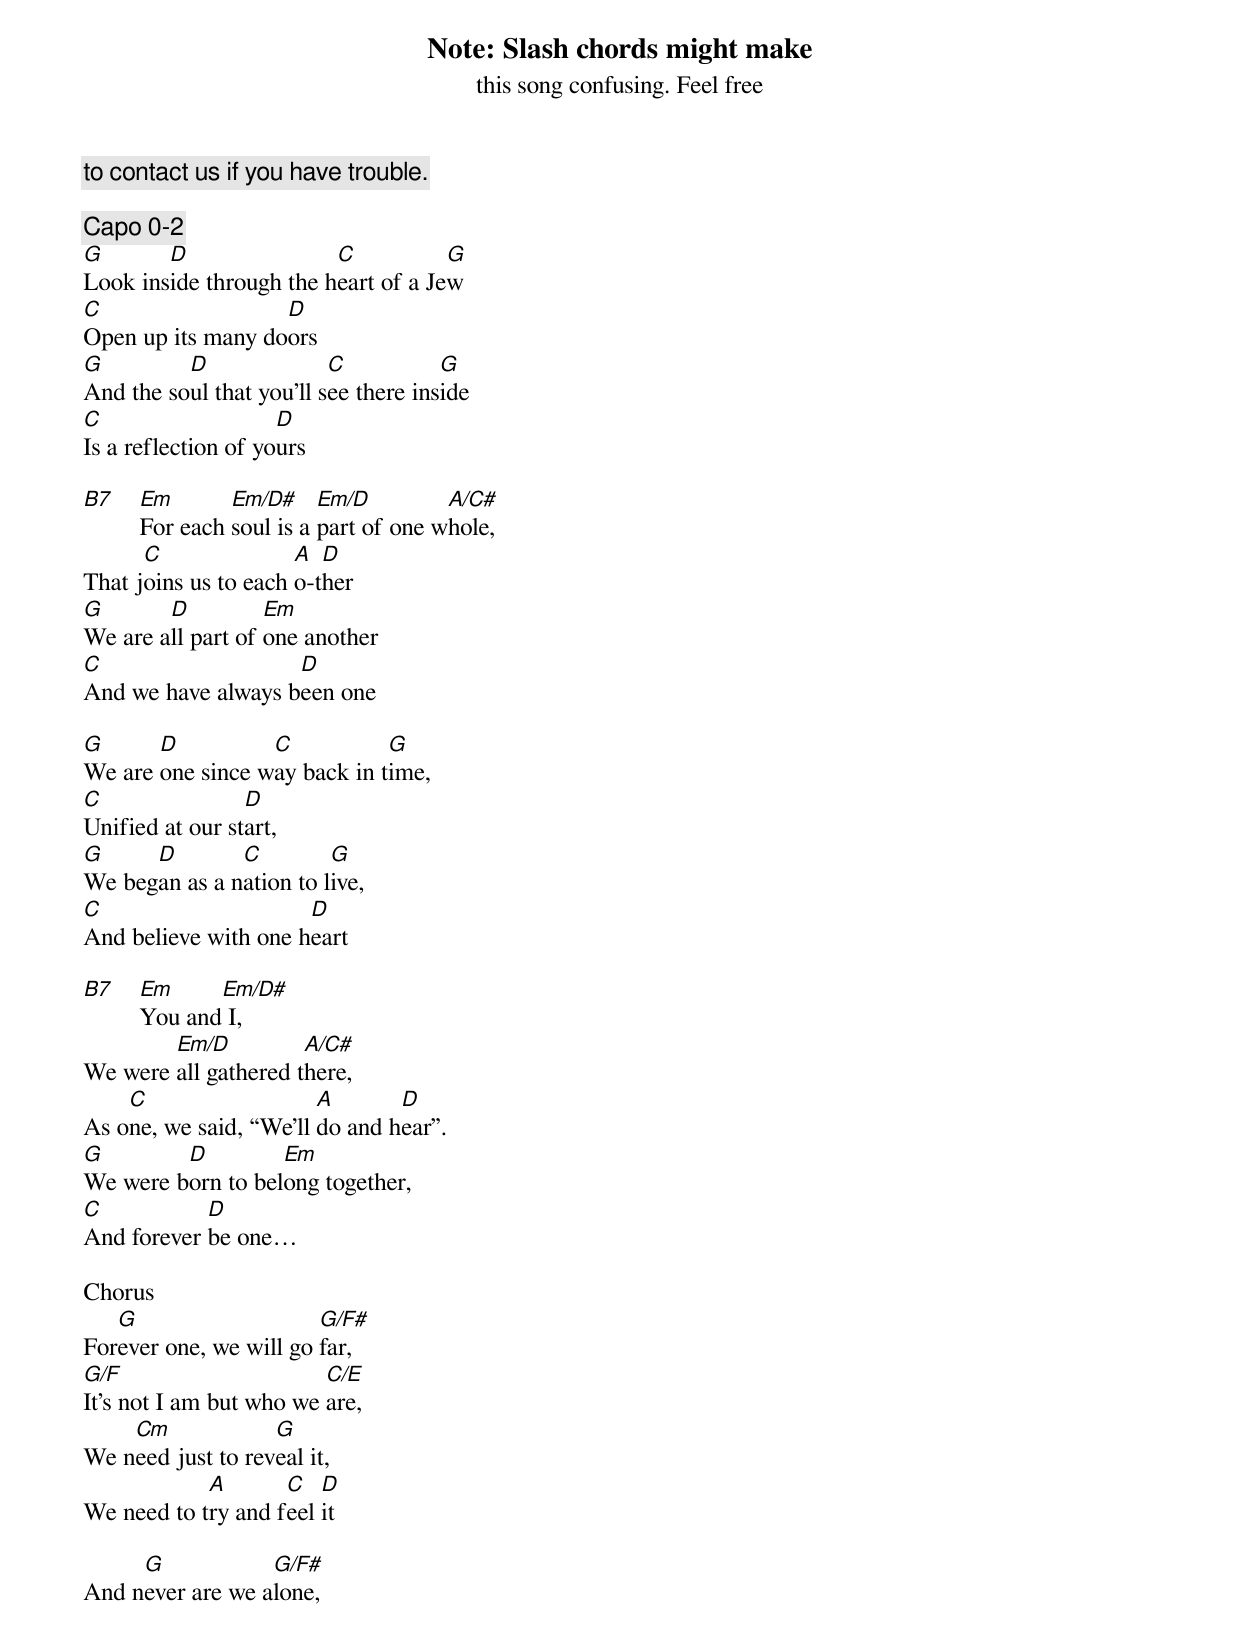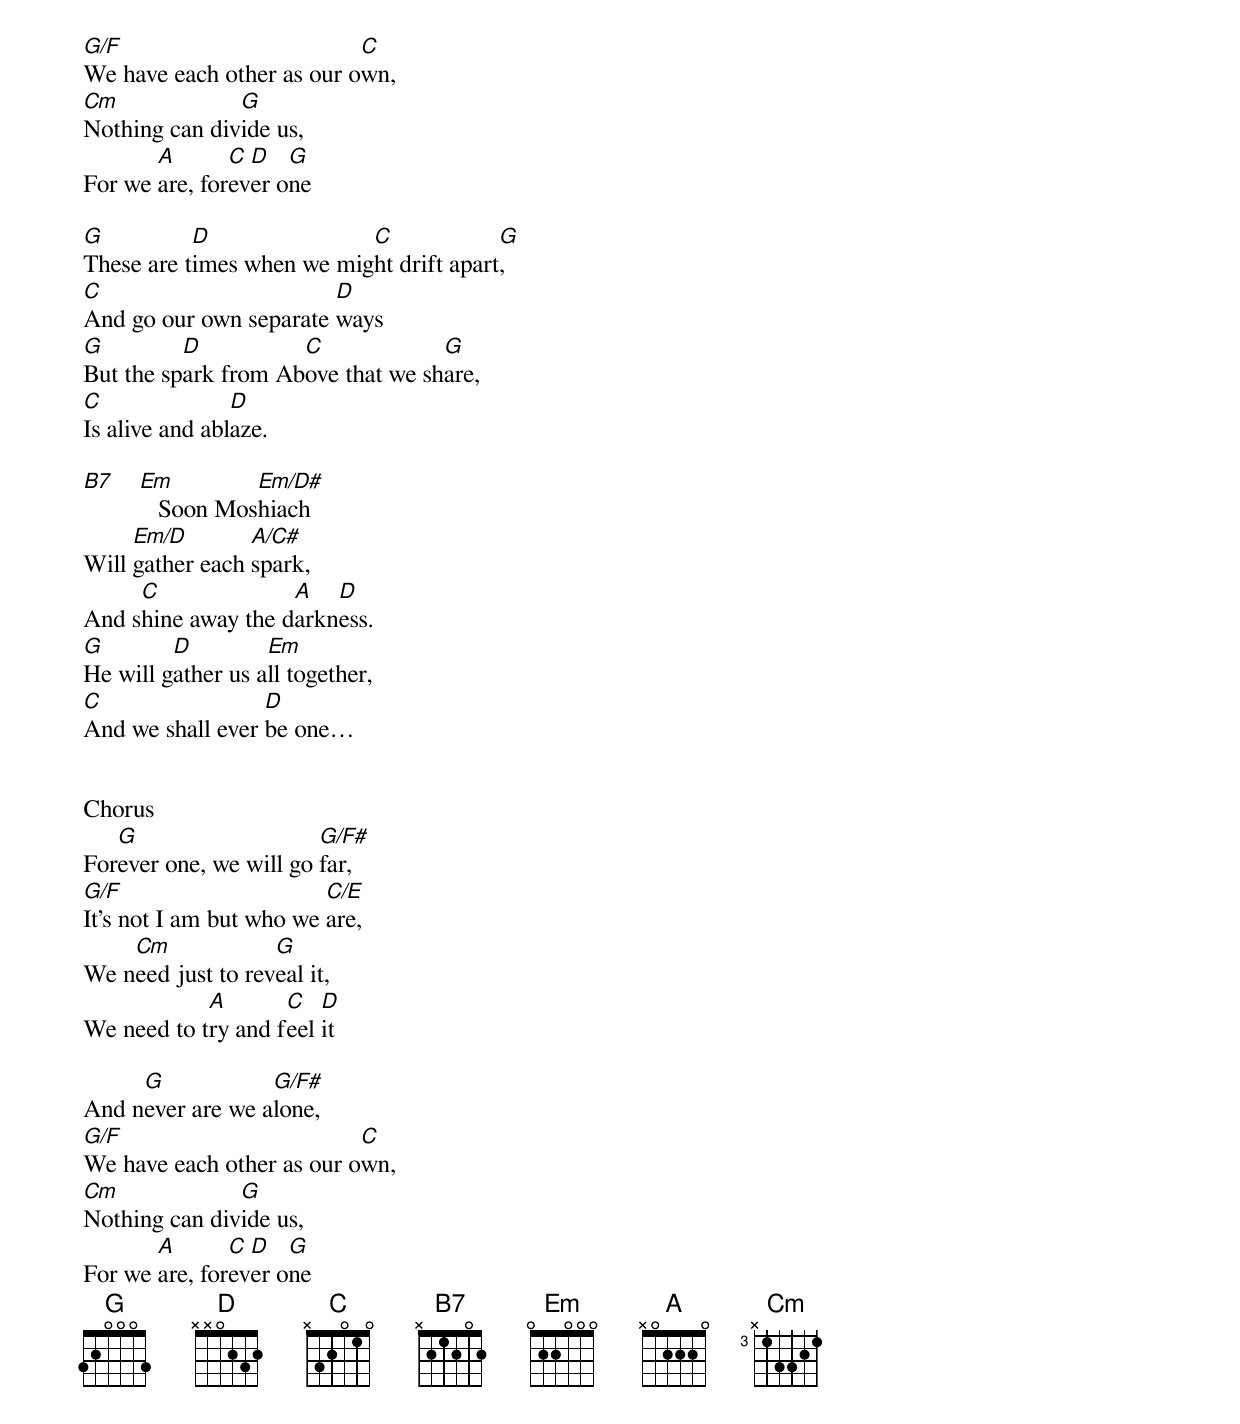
Note: Slash chords might make
this song confusing. Feel free
to contact us if you have trouble.

Capo 0-2
G       D                C           G
Look inside through the heart of a Jew
C                  D
Open up its many doors
G         D               C           G
And the soul that you'll see there inside
C                    D
Is a reflection of yours

B7  Em       Em/D#     Em/D         A/C#
    For each soul is a part of one whole,
      C               A  D
That joins us to each o-ther
G       D          Em
We are all part of one another
C                   D
And we have always been one

G      D          C           G
We are one since way back in time,
C                D
Unified at our start,
G     D        C         G
We began as a nation to live,
C                     D
And believe with one heart

B7  Em     Em/D#
    You and I,
        Em/D          A/C#
We were all gathered there,
    C                   A       D
As one, we said, “We’ll do and hear”.
G        D         Em
We were born to belong together,
C           D
And forever be one…

Chorus
   G                    G/F#
Forever one, we will go far,
G/F                      C/E
It’s not I am but who we are,
    Cm             G
We need just to reveal it,
            A       C   D
We need to try and feel it

     G            G/F#
And never are we alone,
G/F                        C
We have each other as our own,
Cm             G
Nothing can divide us,
       A       C D   G
For we are, forever one

G          D               C             G
These are times when we might drift apart,
C                       D
And go our own separate ways
G         D          C             G
But the spark from Above that we share,
C               D
Is alive and ablaze.

B7  Em         Em/D#
       Soon Moshiach
     Em/D        A/C#
Will gather each spark,
     C              A   D
And shine away the darkness.
G        D         Em
He will gather us all together,
C                 D
And we shall ever be one…


Chorus
   G                    G/F#
Forever one, we will go far,
G/F                      C/E
It’s not I am but who we are,
    Cm             G
We need just to reveal it,
            A       C   D
We need to try and feel it

     G            G/F#
And never are we alone,
G/F                        C
We have each other as our own,
Cm             G
Nothing can divide us,
       A       C D   G
For we are, forever one
